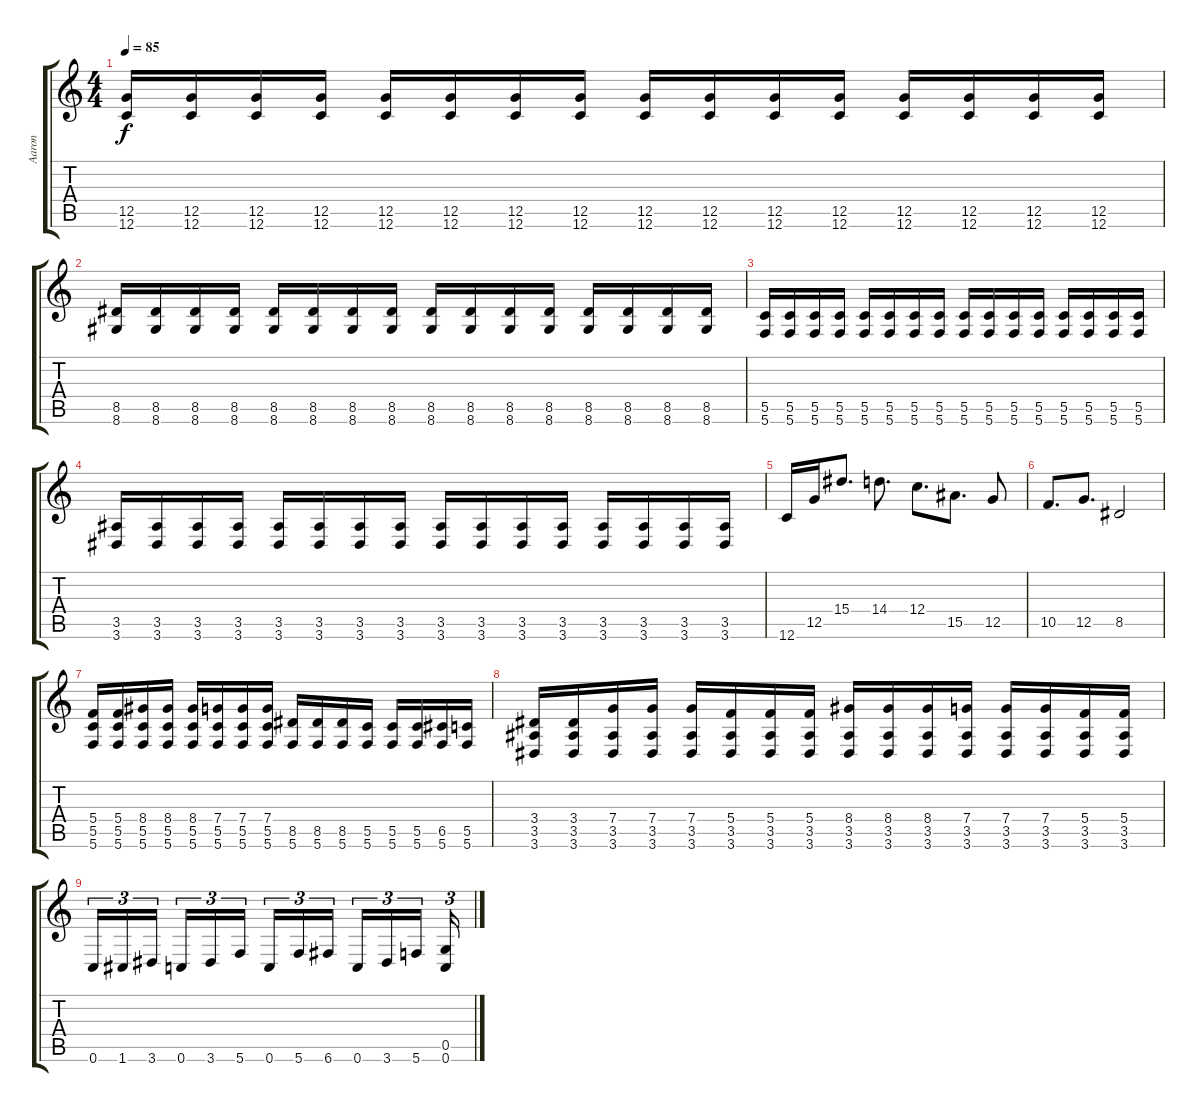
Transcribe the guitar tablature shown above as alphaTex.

\track ("Aaron" "Aaron") {instrument distortionguitar}
\staff {score tabs}
\tuning (D4 A3 F3 C3 G2 C2) {hide}
\ts (4 4)
\tempo 85
\clef g2
\ks c
(12.5 12.6).16{dy f} (12.5 12.6).16 (12.5 12.6).16 (12.5 12.6).16 (12.5 12.6).16 (12.5 12.6).16 (12.5 12.6).16 (12.5 12.6).16 (12.5 12.6).16 (12.5 12.6).16 (12.5 12.6).16 (12.5 12.6).16 (12.5 12.6).16 (12.5 12.6).16 (12.5 12.6).16 (12.5 12.6).16 |
(8.5 8.6).16 (8.5 8.6).16 (8.5 8.6).16 (8.5 8.6).16 (8.5 8.6).16 (8.5 8.6).16 (8.5 8.6).16 (8.5 8.6).16 (8.5 8.6).16 (8.5 8.6).16 (8.5 8.6).16 (8.5 8.6).16 (8.5 8.6).16 (8.5 8.6).16 (8.5 8.6).16 (8.5 8.6).16 |
(5.5 5.6).16 (5.5 5.6).16 (5.5 5.6).16 (5.5 5.6).16 (5.5 5.6).16 (5.5 5.6).16 (5.5 5.6).16 (5.5 5.6).16 (5.5 5.6).16 (5.5 5.6).16 (5.5 5.6).16 (5.5 5.6).16 (5.5 5.6).16 (5.5 5.6).16 (5.5 5.6).16 (5.5 5.6).16 |
(3.5 3.6).16 (3.5 3.6).16 (3.5 3.6).16 (3.5 3.6).16 (3.5 3.6).16 (3.5 3.6).16 (3.5 3.6).16 (3.5 3.6).16 (3.5 3.6).16 (3.5 3.6).16 (3.5 3.6).16 (3.5 3.6).16 (3.5 3.6).16 (3.5 3.6).16 (3.5 3.6).16 (3.5 3.6).16 |
12.6.16 12.5.16 15.4.8{d} 14.4.8{d} 12.4.8{d} 15.5.8{d} 12.5.8 |
10.5.8{d} 12.5.8{d} 8.5.2 |
(5.4 5.5 5.6).16 (5.4 5.5 5.6).16 (8.4 5.5 5.6).16 (8.4 5.5 5.6).16 (8.4 5.5 5.6).16 (7.4 5.5 5.6).16 (7.4 5.5 5.6).16 (7.4 5.5 5.6).16 (8.5 5.6).16 (8.5 5.6).16 (8.5 5.6).16 (5.5 5.6).16 (5.5 5.6).16 (5.5 5.6).16 (6.5 5.6).16 (5.5 5.6).16 |
(3.4 3.5 3.6).16 (3.4 3.5 3.6).16 (7.4 3.5 3.6).16 (7.4 3.5 3.6).16 (7.4 3.5 3.6).16 (5.4 3.5 3.6).16 (5.4 3.5 3.6).16 (5.4 3.5 3.6).16 (8.4 3.5 3.6).16 (8.4 3.5 3.6).16 (8.4 3.5 3.6).16 (7.4 3.5 3.6).16 (7.4 3.5 3.6).16 (7.4 3.5 3.6).16 (5.4 3.5 3.6).16 (5.4 3.5 3.6).16 |
0.6.16{tu (3 2)} 1.6.16{tu (3 2)} 3.6.16{tu (3 2) beam splitsecondary} 0.6.16{tu (3 2)} 3.6.16{tu (3 2)} 5.6.16{tu (3 2)} 0.6.16{tu (3 2)} 5.6.16{tu (3 2)} 6.6.16{tu (3 2) beam splitsecondary} 0.6.16{tu (3 2)} 3.6.16{tu (3 2)} 5.6.16{tu (3 2)} (0.5 0.6).16{tu (3 2)}
